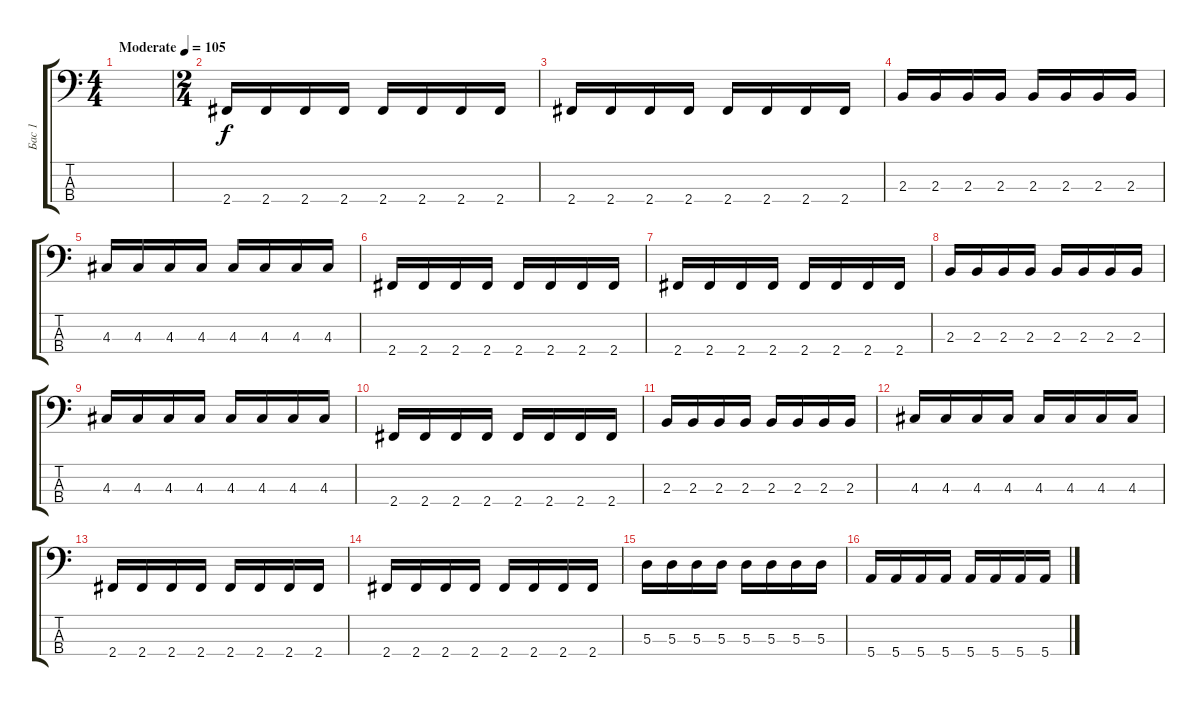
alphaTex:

\track ("Бас 1" "Бас 1") {instrument electricbassfinger}
\staff {score tabs}
\tuning (G2 D2 A1 E1) {hide}
\ts (4 4)
\tempo (105 "Moderate")
\clef f4
\ks c
|
\ts (2 4)
2.4.16 2.4.16 2.4.16 2.4.16 2.4.16 2.4.16 2.4.16 2.4.16 |
2.4.16 2.4.16 2.4.16 2.4.16 2.4.16 2.4.16 2.4.16 2.4.16 |
2.3.16 2.3.16 2.3.16 2.3.16 2.3.16 2.3.16 2.3.16 2.3.16 |
4.3.16 4.3.16 4.3.16 4.3.16 4.3.16 4.3.16 4.3.16 4.3.16 |
2.4.16 2.4.16 2.4.16 2.4.16 2.4.16 2.4.16 2.4.16 2.4.16 |
2.4.16 2.4.16 2.4.16 2.4.16 2.4.16 2.4.16 2.4.16 2.4.16 |
2.3.16 2.3.16 2.3.16 2.3.16 2.3.16 2.3.16 2.3.16 2.3.16 |
4.3.16 4.3.16 4.3.16 4.3.16 4.3.16 4.3.16 4.3.16 4.3.16 |
2.4.16 2.4.16 2.4.16 2.4.16 2.4.16 2.4.16 2.4.16 2.4.16 |
2.3.16 2.3.16 2.3.16 2.3.16 2.3.16 2.3.16 2.3.16 2.3.16 |
4.3.16 4.3.16 4.3.16 4.3.16 4.3.16 4.3.16 4.3.16 4.3.16 |
2.4.16 2.4.16 2.4.16 2.4.16 2.4.16 2.4.16 2.4.16 2.4.16 |
2.4.16 2.4.16 2.4.16 2.4.16 2.4.16 2.4.16 2.4.16 2.4.16 |
5.3.16 5.3.16 5.3.16 5.3.16 5.3.16 5.3.16 5.3.16 5.3.16 |
5.4.16 5.4.16 5.4.16 5.4.16 5.4.16 5.4.16 5.4.16 5.4.16
